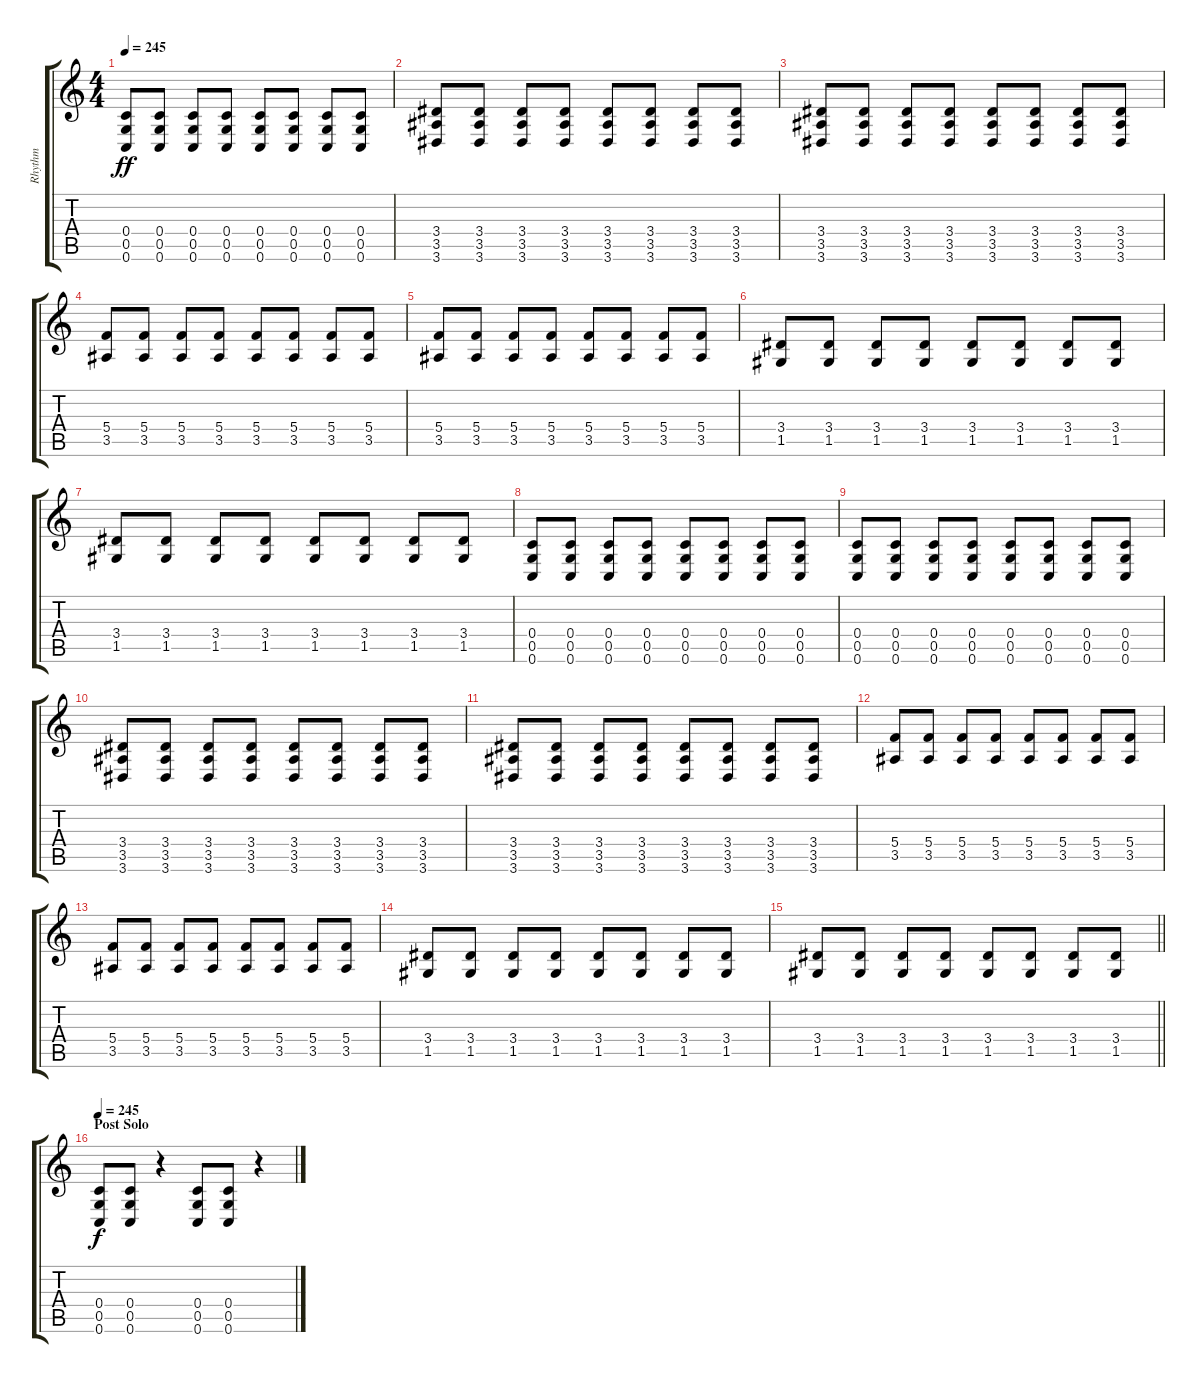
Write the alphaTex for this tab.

\track ("Rhythm" "Rhythm") {instrument distortionguitar}
\staff {score tabs}
\tuning (D4 A3 F3 C3 G2 C2) {hide}
\ts (4 4)
\tempo 245
\clef g2
\ks c
(0.4 0.5 0.6).8{dy ff} (0.4 0.5 0.6).8 (0.4 0.5 0.6).8 (0.4 0.5 0.6).8 (0.4 0.5 0.6).8 (0.4 0.5 0.6).8 (0.4 0.5 0.6).8 (0.4 0.5 0.6).8 |
(3.4 3.5 3.6).8 (3.4 3.5 3.6).8 (3.4 3.5 3.6).8 (3.4 3.5 3.6).8 (3.4 3.5 3.6).8 (3.4 3.5 3.6).8 (3.4 3.5 3.6).8 (3.4 3.5 3.6).8 |
(3.4 3.5 3.6).8 (3.4 3.5 3.6).8 (3.4 3.5 3.6).8 (3.4 3.5 3.6).8 (3.4 3.5 3.6).8 (3.4 3.5 3.6).8 (3.4 3.5 3.6).8 (3.4 3.5 3.6).8 |
(5.4 3.5).8 (5.4 3.5).8 (5.4 3.5).8 (5.4 3.5).8 (5.4 3.5).8 (5.4 3.5).8 (5.4 3.5).8 (5.4 3.5).8 |
(5.4 3.5).8 (5.4 3.5).8 (5.4 3.5).8 (5.4 3.5).8 (5.4 3.5).8 (5.4 3.5).8 (5.4 3.5).8 (5.4 3.5).8 |
(3.4 1.5).8 (3.4 1.5).8 (3.4 1.5).8 (3.4 1.5).8 (3.4 1.5).8 (3.4 1.5).8 (3.4 1.5).8 (3.4 1.5).8 |
(3.4 1.5).8 (3.4 1.5).8 (3.4 1.5).8 (3.4 1.5).8 (3.4 1.5).8 (3.4 1.5).8 (3.4 1.5).8 (3.4 1.5).8 |
(0.4 0.5 0.6).8 (0.4 0.5 0.6).8 (0.4 0.5 0.6).8 (0.4 0.5 0.6).8 (0.4 0.5 0.6).8 (0.4 0.5 0.6).8 (0.4 0.5 0.6).8 (0.4 0.5 0.6).8 |
(0.4 0.5 0.6).8 (0.4 0.5 0.6).8 (0.4 0.5 0.6).8 (0.4 0.5 0.6).8 (0.4 0.5 0.6).8 (0.4 0.5 0.6).8 (0.4 0.5 0.6).8 (0.4 0.5 0.6).8 |
(3.4 3.5 3.6).8 (3.4 3.5 3.6).8 (3.4 3.5 3.6).8 (3.4 3.5 3.6).8 (3.4 3.5 3.6).8 (3.4 3.5 3.6).8 (3.4 3.5 3.6).8 (3.4 3.5 3.6).8 |
(3.4 3.5 3.6).8 (3.4 3.5 3.6).8 (3.4 3.5 3.6).8 (3.4 3.5 3.6).8 (3.4 3.5 3.6).8 (3.4 3.5 3.6).8 (3.4 3.5 3.6).8 (3.4 3.5 3.6).8 |
(5.4 3.5).8 (5.4 3.5).8 (5.4 3.5).8 (5.4 3.5).8 (5.4 3.5).8 (5.4 3.5).8 (5.4 3.5).8 (5.4 3.5).8 |
(5.4 3.5).8 (5.4 3.5).8 (5.4 3.5).8 (5.4 3.5).8 (5.4 3.5).8 (5.4 3.5).8 (5.4 3.5).8 (5.4 3.5).8 |
(3.4 1.5).8 (3.4 1.5).8 (3.4 1.5).8 (3.4 1.5).8 (3.4 1.5).8 (3.4 1.5).8 (3.4 1.5).8 (3.4 1.5).8 |
\barLineRight lightlight
(3.4 1.5).8 (3.4 1.5).8 (3.4 1.5).8 (3.4 1.5).8 (3.4 1.5).8 (3.4 1.5).8 (3.4 1.5).8 (3.4 1.5).8 |
\section ("" "Post Solo")
\tempo 245
(0.4 0.5 0.6).8{dy f} (0.4 0.5 0.6).8 r.4 (0.4 0.5 0.6).8 (0.4 0.5 0.6).8 r.4
